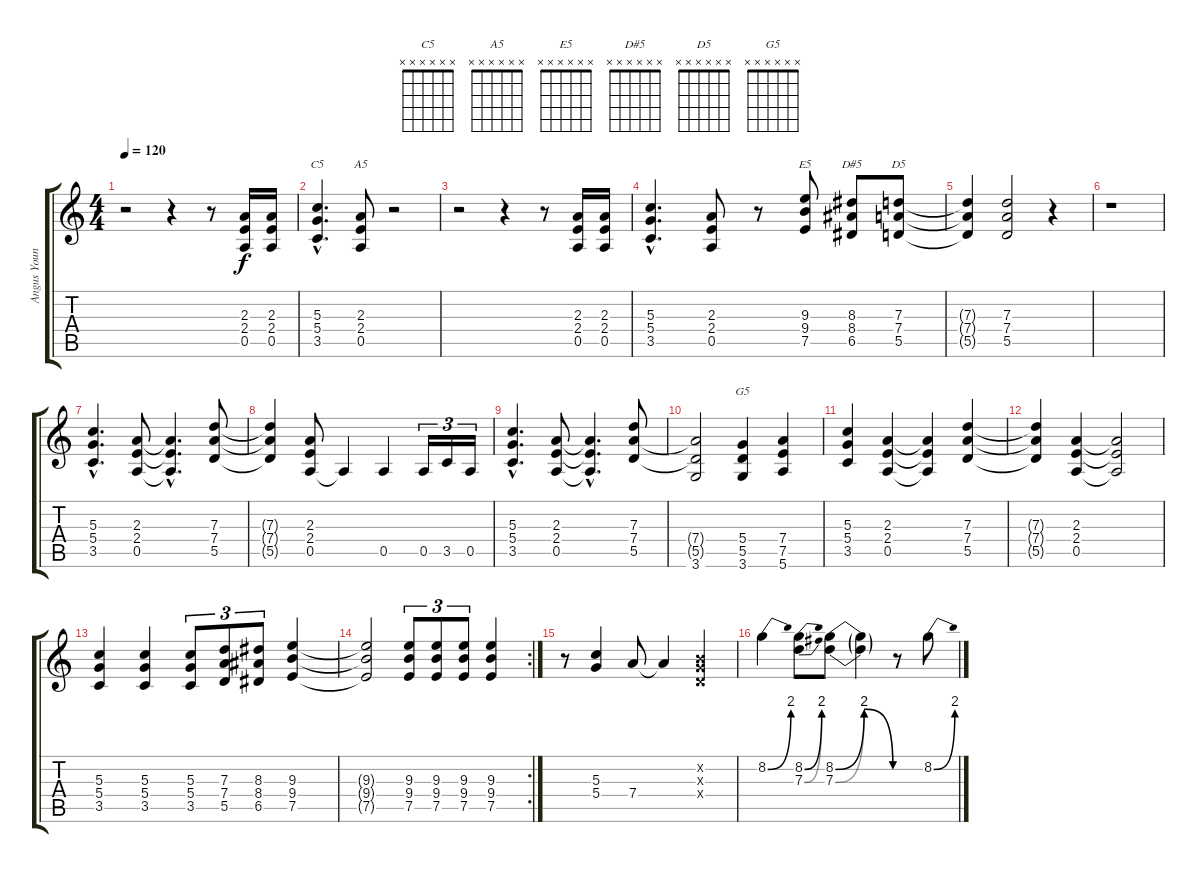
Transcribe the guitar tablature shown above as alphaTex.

\track ("Angus Young" "Angus Youn") {instrument distortionguitar}
\staff {score tabs}
\tuning (E4 B3 G3 D3 A2 E2) {hide}
\chord ("C5" x x x x x x) {firstfret 0}
\chord ("A5" x x x x x x) {firstfret 0}
\chord ("E5" x x x x x x) {firstfret 0}
\chord ("D#5" x x x x x x) {firstfret 0}
\chord ("D5" x x x x x x) {firstfret 0}
\chord ("G5" x x x x x x) {firstfret 0}
\ts (4 4)
\tempo 120
\clef g2
\ks c
r.2{dy f} r.4 r.8 (2.3 2.4 0.5).16 (2.3 2.4 0.5).16 |
(5.3{hac} 5.4{hac} 3.5{hac}).4{d ch "C5"} (2.3 2.4 0.5).8{ch "A5"} r.2 |
r.2 r.4 r.8 (2.3 2.4 0.5).16 (2.3 2.4 0.5).16 |
(5.3{hac} 5.4{hac} 3.5{hac}).4{d} (2.3 2.4 0.5).8 r.8 (9.3 9.4 7.5).8{ch "E5"} (8.3 8.4 6.5).8{ch "D#5"} (7.3 7.4 5.5).8{ch "D5"} |
(7.3{t} 7.4{t} 5.5{t}).4 (7.3 7.4 5.5).2 r.4 |
r.1 |
(5.3{hac} 5.4{hac} 3.5{hac}).4{d} (2.3 2.4 0.5).8 (2.3{hac t} 2.4{hac t} 0.5{hac t}).4{d} (7.3 7.4 5.5).8 |
(7.3{t} 7.4{t} 5.5{t}).4 (2.3 2.4 0.5).8 0.5{t}.4 0.5.4 0.5.16{tu (3 2)} 3.5.16{tu (3 2)} 0.5.16{tu (3 2)} |
(5.3{hac} 5.4{hac} 3.5{hac}).4{d} (2.3 2.4 0.5).8 (2.3{hac t} 2.4{hac t} 0.5{hac t}).4{d} (7.3 7.4 5.5).8 |
(7.4{t} 5.5{t} 3.6).2 (5.4 5.5 3.6).4{ch "G5"} (7.4 7.5 5.6).4 |
(5.3 5.4 3.5).4 (2.3 2.4 0.5).4 (2.3{t} 2.4{t} 0.5{t}).4 (7.3 7.4 5.5).4 |
(7.3{t} 7.4{t} 5.5{t}).4 (2.3 2.4 0.5).4 (2.3{t} 2.4{t} 0.5{t}).2 |
(5.3 5.4 3.5).4 (5.3 5.4 3.5).4 (5.3 5.4 3.5).8{tu (3 2)} (7.3 7.4 5.5).8{tu (3 2)} (8.3 8.4 6.5).8{tu (3 2)} (9.3 9.4 7.5).4 |
\rc 2
(9.3{t} 9.4{t} 7.5{t}).2 (9.3 9.4 7.5).8{tu (3 2)} (9.3 9.4 7.5).8{tu (3 2)} (9.3 9.4 7.5).8{tu (3 2)} (9.3 9.4 7.5).4 |
r.8 (5.3 5.4).4 7.4.8 7.4{t}.4 (0.2{x} 0.3{x} 0.4{x}).4 |
8.2{be (bend 0 0 60 8)}.4 (8.2{be (bend 0 0 60 8)} 7.3{be (bend 0 0 60 8)}).8 (8.2{be (bendrelease 0 0 14 8 14 8 60 0)} 7.3{be (bendrelease 0 0 15 8 15 8 60 0)}).8 (8.2{t} 7.3{t}).4 r.8 8.2{be (bend 0 0 60 8)}.8
